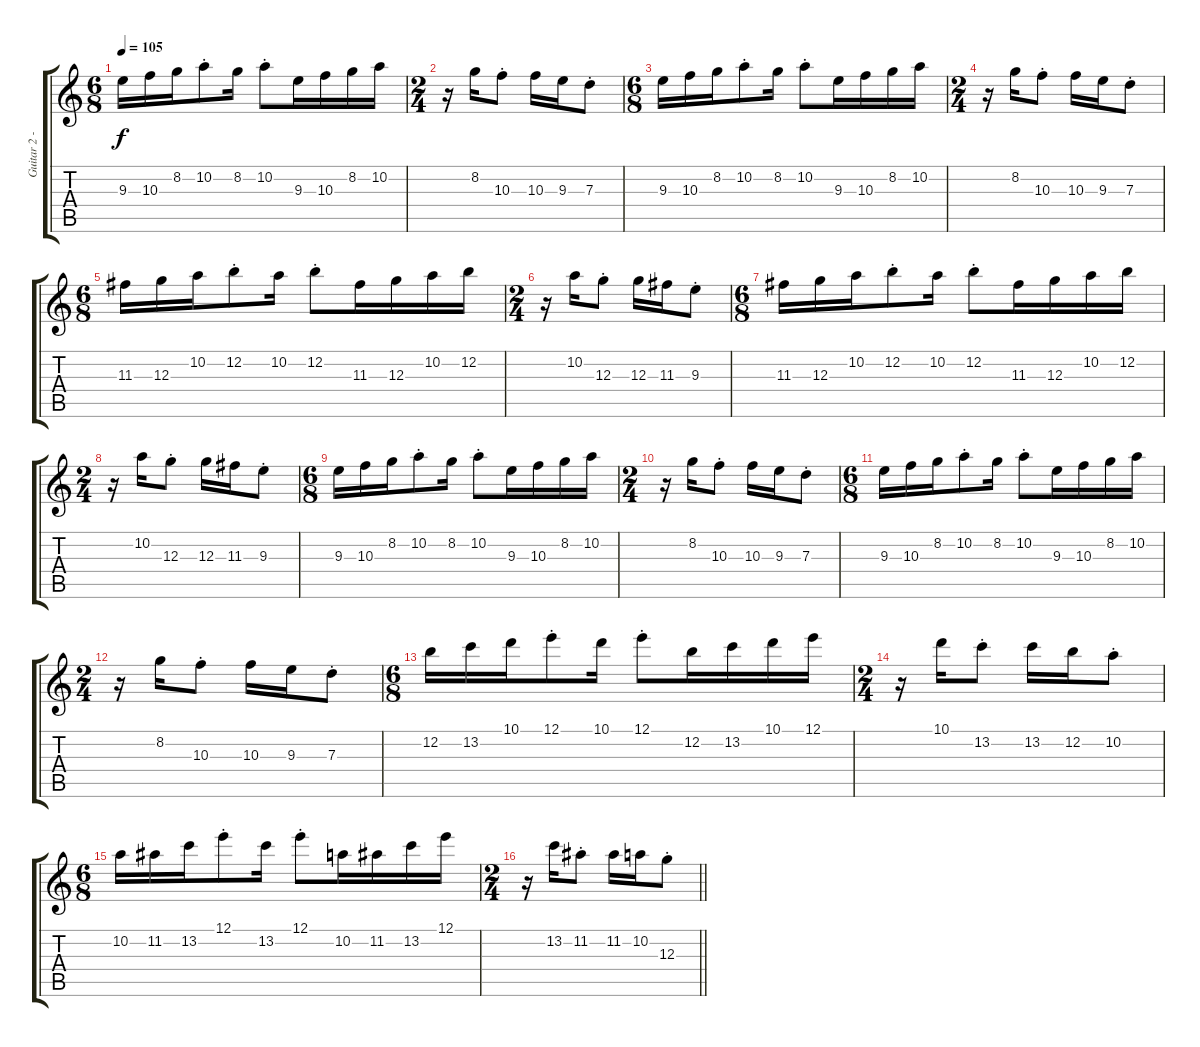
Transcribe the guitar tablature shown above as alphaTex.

\track ("Guitar 2 - Omar" "Guitar 2 -") {instrument distortionguitar}
\staff {score tabs}
\tuning (E4 B3 G3 D3 A2 E2) {hide}
\ts (6 8)
\tempo 105
\clef g2
\ks c
9.3.16{dy f} 10.3.16 8.2.16 10.2{st}.8 8.2.16 10.2{st}.8 9.3.16 10.3.16 8.2.16 10.2.16 |
\ts (2 4)
r.16 8.2.16 10.3{st}.8 10.3.16 9.3.16 7.3{st}.8 |
\ts (6 8)
9.3.16 10.3.16 8.2.16 10.2{st}.8 8.2.16 10.2{st}.8 9.3.16 10.3.16 8.2.16 10.2.16 |
\ts (2 4)
r.16 8.2.16 10.3{st}.8 10.3.16 9.3.16 7.3{st}.8 |
\ts (6 8)
11.3.16 12.3.16 10.2.16 12.2{st}.8 10.2.16 12.2{st}.8 11.3.16 12.3.16 10.2.16 12.2.16 |
\ts (2 4)
r.16 10.2.16 12.3{st}.8 12.3.16 11.3.16 9.3{st}.8 |
\ts (6 8)
11.3.16 12.3.16 10.2.16 12.2{st}.8 10.2.16 12.2{st}.8 11.3.16 12.3.16 10.2.16 12.2.16 |
\ts (2 4)
r.16 10.2.16 12.3{st}.8 12.3.16 11.3.16 9.3{st}.8 |
\ts (6 8)
9.3.16 10.3.16 8.2.16 10.2{st}.8 8.2.16 10.2{st}.8 9.3.16 10.3.16 8.2.16 10.2.16 |
\ts (2 4)
r.16 8.2.16 10.3{st}.8 10.3.16 9.3.16 7.3{st}.8 |
\ts (6 8)
9.3.16 10.3.16 8.2.16 10.2{st}.8 8.2.16 10.2{st}.8 9.3.16 10.3.16 8.2.16 10.2.16 |
\ts (2 4)
r.16 8.2.16 10.3{st}.8 10.3.16 9.3.16 7.3{st}.8 |
\ts (6 8)
12.2.16 13.2.16 10.1.16 12.1{st}.8 10.1.16 12.1{st}.8 12.2.16 13.2.16 10.1.16 12.1.16 |
\ts (2 4)
r.16 10.1.16 13.2{st}.8 13.2.16 12.2.16 10.2{st}.8 |
\ts (6 8)
10.2.16 11.2.16 13.2.16 12.1{st}.8 13.2.16 12.1{st}.8 10.2.16 11.2.16 13.2.16 12.1.16 |
\ts (2 4)
\barLineRight lightlight
r.16 13.2.16 11.2{st}.8 11.2.16 10.2.16 12.3{st}.8
